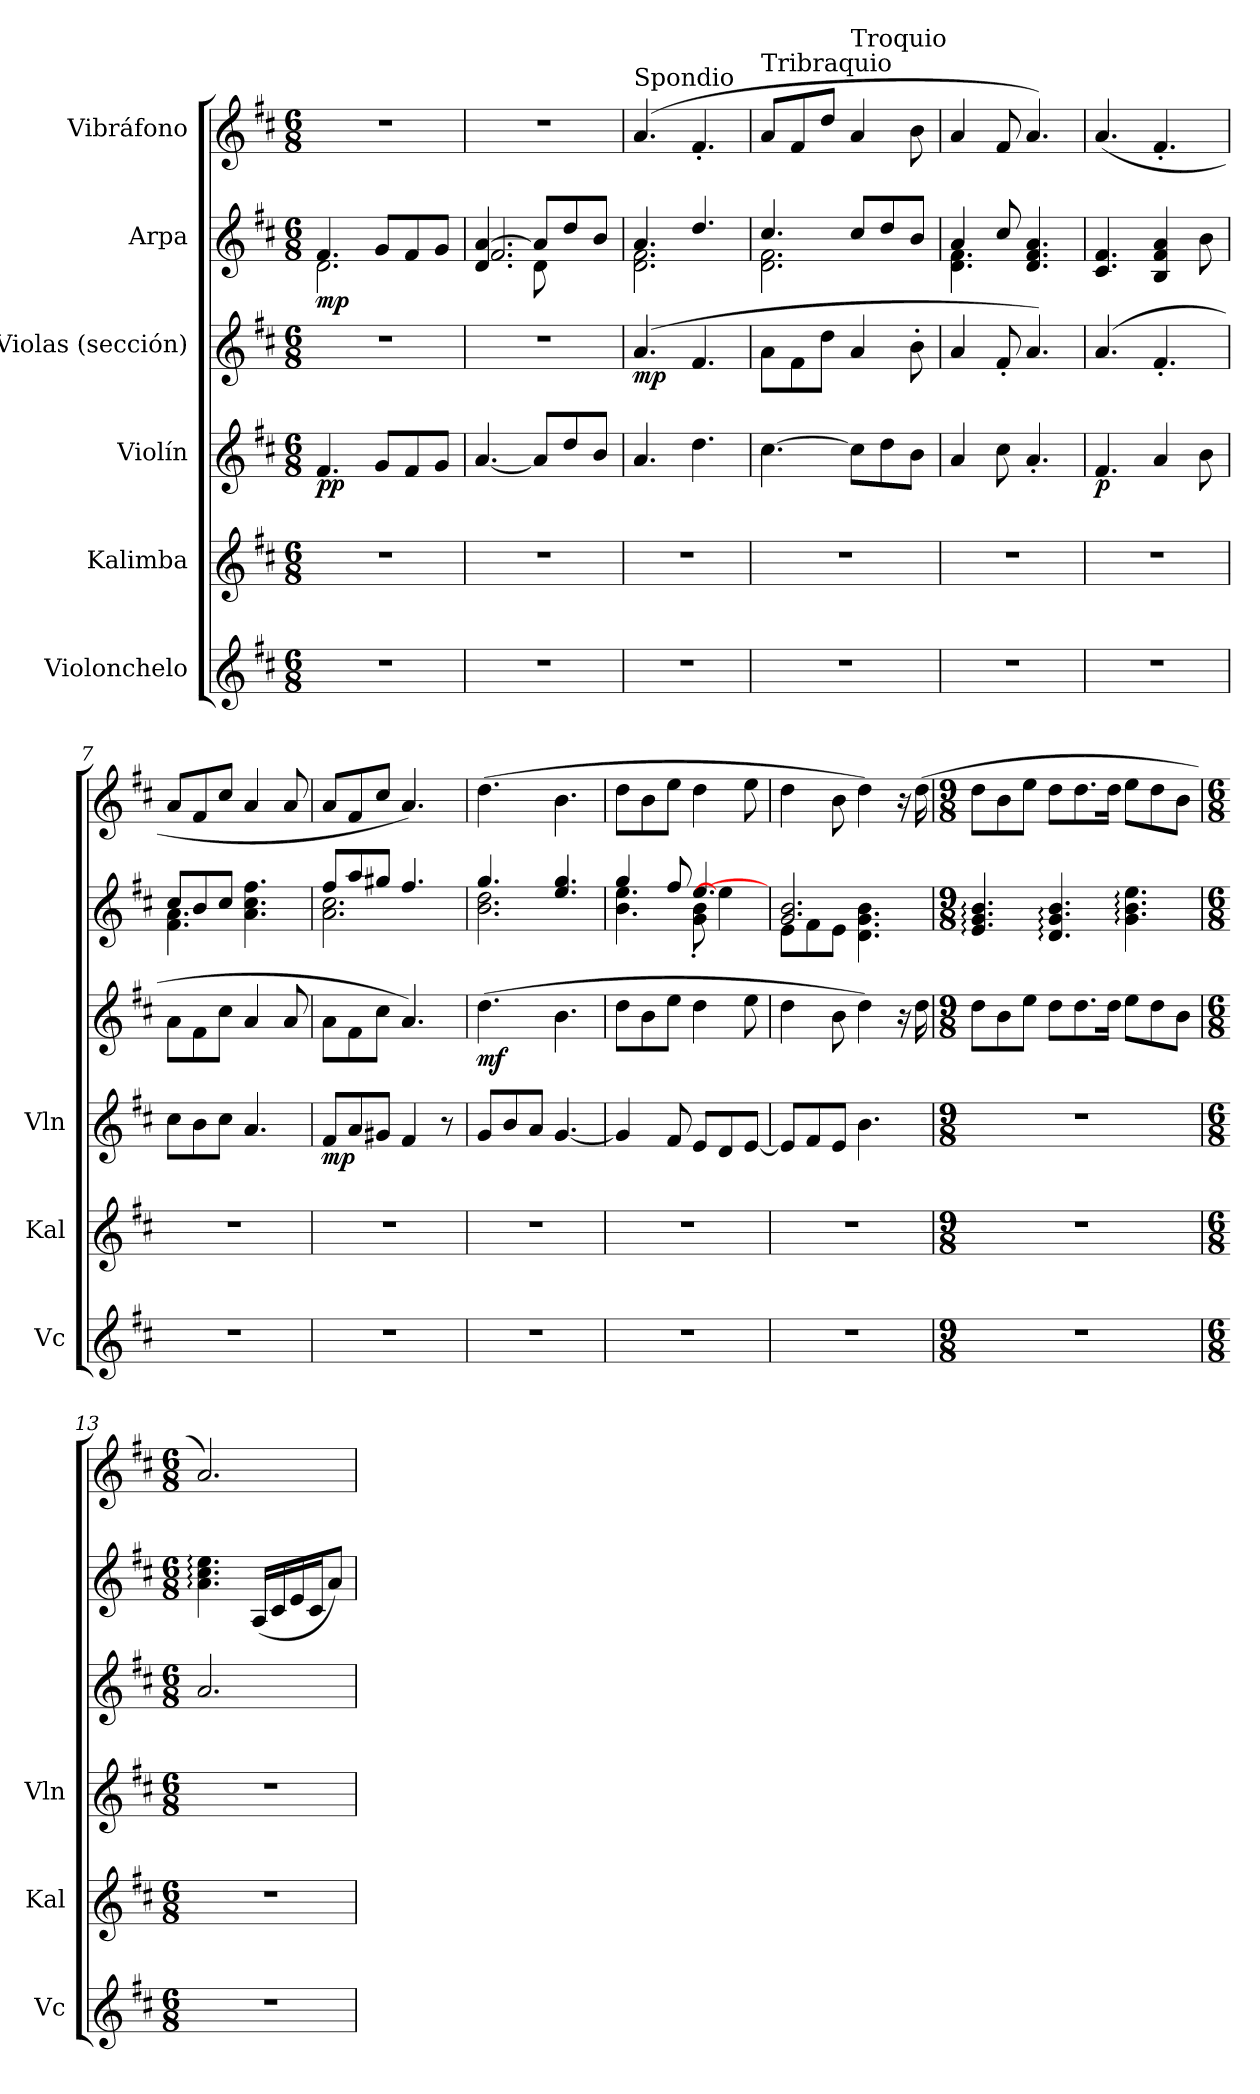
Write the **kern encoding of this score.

**kern	**kern	**kern	**dynam	**kern	**dynam	**kern	**dynam	**kern
*part6	*part5	*part4	*part4	*part3	*part3	*part2	*part2	*part1
*staff6	*staff5	*staff4	*staff4	*staff3	*staff3	*staff2	*staff2	*staff1
*I"Violonchelo	*I"Kalimba	*I"Violín	*	*I"Violas (sección)	*	*I"Arpa	*	*I"Vibráfono
*I'Vc	*I'Kal	*I'Vln	*	*	*	*	*	*
*stria5	*stria5	*stria5	*	*stria5	*	*stria5	*	*
*clefG2	*clefG2	*clefG2	*	*clefG2	*	*clefG2	*	*clefG2
*k[f#c#]	*k[f#c#]	*k[f#c#]	*	*k[f#c#]	*	*k[f#c#]	*	*k[f#c#]
*M6/8	*M6/8	*M6/8	*	*M6/8	*	*M6/8	*	*M6/8
*MM90	*MM90	*MM90	*	*MM90	*	*MM90	*	*MM90
=1	=1	=1	=1	=1	=1	=1	=1	=1
*	*	*	*	*	*	*^	*	*
2.r	2.r	4.f#	pp	2.r	.	4.f#	2.d	mp	2.r
.	.	8g/L	.	.	.	8g/L	.	.	.
.	.	8f#/	.	.	.	8f#/	.	.	.
.	.	8g/J	.	.	.	8g/J	.	.	.
=2	=2	=2	=2	=2	=2	=2	=2	=2	=2
*	*	*	*	*	*	*	*^	*	*
2.r	2.r	[4.a	.	2.r	.	4.d [4.a	4.ryy	2.f#	.	2.r
.	.	8a/L]	.	.	.	8a/L]	8d	.	.	.
.	.	8dd/	.	.	.	8dd/	4ryy	.	.	.
.	.	8b/J	.	.	.	8b/J	.	.	.	.
*	*	*	*	*	*	*	*v	*v	*	*
=3	=3	=3	=3	=3	=3	=3	=3	=3	=3
!	!	!	!	!	!	!	!	!	!LO:TX:a:t=Spondio
!	!	!	!	!	!LO:DY:b	!	!	!	!
2.r	2.r	4.a/	.	(>4.a/	mp	4.a/	2.d\ 2.f#\	.	(>4.a/
.	.	4.dd\	.	4.f#/	.	4.dd/	.	.	4.f#'/
=4	=4	=4	=4	=4	=4	=4	=4	=4	=4
!	!	!	!	!	!	!	!	!	!LO:TX:a:t=Tribraquio
2.r	2.r	[4.cc#\	.	8a\L	.	4.cc#/	2.d\ 2.f#\	.	8a/L
.	.	.	.	8f#\	.	.	.	.	8f#/
.	.	.	.	8dd\J	.	.	.	.	8dd/J
!	!	!	!	!	!	!	!	!	!LO:TX:a:t=Troquio
.	.	8cc#\L]	.	4a/	.	8cc#/L	.	.	4a/
.	.	8dd\	.	.	.	8dd/	.	.	.
.	.	8b\J	.	8b'\	.	8b/J	.	.	8b\
=5	=5	=5	=5	=5	=5	=5	=5	=5	=5
2.r	2.r	4a/	.	4a/	.	4a/	4.d\ 4.f#\	.	4a/
.	.	8cc#\	.	8f#'/	.	8cc#/	.	.	8f#/
.	.	4.a'/	.	4.a/)	.	4.d/ 4.f#/ 4.a/	4.ryy	.	4.a/)
=6	=6	=6	=6	=6	=6	=6	=6	=6	=6
!	!	!	!LO:DY:b	!	!	!	!	!	!
*	*	*	*	*	*	*v	*v	*	*
2.r	2.r	4.f#/	p	(>4.a/	.	4.c#/ 4.f#/	.	(<4.a/
.	.	4a/	.	4.f#'/	.	4B/ 4f#/ 4a/	.	4.f#'/
.	.	8b\	.	.	.	8b\	.	.
!!LO:LB:g=z
=7	=7	=7	=7	=7	=7	=7	=7	=7
*	*	*	*	*	*	*^	*	*
2.r	2.r	8cc#\L	.	8a\L	.	8cc#/L	4.f#\ 4.a\	.	8a/L
.	.	8b\	.	8f#\	.	8b/	.	.	8f#/
.	.	8cc#\J	.	8cc#\J	.	8cc#/J	.	.	8cc#/J
.	.	4.a/	.	4a/	.	4.a\ 4.cc#\ 4.ff#\	4.ryy	.	4a/
.	.	.	.	8a/	.	.	.	.	8a/
=8	=8	=8	=8	=8	=8	=8	=8	=8	=8
!	!	!	!LO:DY:b	!	!	!	!	!	!
2.r	2.r	8f#/L	mp	8a\L	.	8ff#/L	2.a\ 2.cc#\	.	8a/L
.	.	8a/	.	8f#\	.	8aa/	.	.	8f#/
.	.	8g#X/J	.	8cc#\J	.	8gg#X/J	.	.	8cc#/J
.	.	4f#/	.	4.a/)	.	4.ff#/	.	.	4.a/)
.	.	8r	.	.	.	.	.	.	.
=9	=9	=9	=9	=9	=9	=9	=9	=9	=9
!	!	!	!	!	!LO:DY:b	!	!	!	!
2.r	2.r	8g/L	.	(>4.dd\	mf	4.gg/	2.b\ 2.dd\	.	(>4.dd\
.	.	8b/	.	.	.	.	.	.	.
.	.	8a/J	.	.	.	.	.	.	.
.	.	[4.g/	.	4.b\	.	4.ee/ 4.gg/	.	.	4.b\
=10	=10	=10	=10	=10	=10	=10	=10	=10	=10
2.r	2.r	4g/]	.	8dd\L	.	4gg/	4.b\ 4.ee\	.	8dd\L
.	.	.	.	8b\	.	.	.	.	8b\
.	.	8f#/	.	8ee\J	.	8ff#/	.	.	8ee\J
.	.	8e/L	.	4dd\	.	[4.ee/	8g\' 8b\'	.	4dd\
.	.	8d/	.	.	.	.	4ee\]	.	.
.	.	[8e/J	.	8ee\	.	.	.	.	8ee\
=11	=11	=11	=11	=11	=11	=11	=11	=11	=11
2.r	2.r	8e/L]	.	4dd\	.	2.g/ 2.b/	8e\L	.	4dd\
.	.	8f#/	.	.	.	.	8f#\	.	.
.	.	8e/J	.	8b\	.	.	8e\J	.	8b\
.	.	4.b\	.	4dd\)	.	.	4.d\ 4.g\ 4.b\	.	4dd\)
.	.	.	.	16r	.	.	.	.	16r
.	.	.	.	16dd\	.	.	.	.	(>16dd\
*	*	*	*	*	*	*v	*v	*	*
!!LO:LB:g=z
=12	=12	=12	=12	=12	=12	=12	=12	=12
*M9/8	*M9/8	*M9/8	*	*M9/8	*	*M9/8	*	*M9/8
8%9r	8%9r	8%9r	.	8dd\L	.	4.e/: 4.g/: 4.b/:	.	8dd\L
.	.	.	.	8b\	.	.	.	8b\
.	.	.	.	8ee\J	.	.	.	8ee\J
.	.	.	.	8dd\L	.	4.d/: 4.g/: 4.b/:	.	8dd\L
.	.	.	.	8.dd\	.	.	.	8.dd\
.	.	.	.	16dd\Jk	.	.	.	16dd\Jk
.	.	.	.	8ee\L	.	4.g\: 4.b\: 4.ee\:	.	8ee\L
.	.	.	.	8dd\	.	.	.	8dd\
.	.	.	.	8b\J	.	.	.	8b\J
=13	=13	=13	=13	=13	=13	=13	=13	=13
*M6/8	*M6/8	*M6/8	*	*M6/8	*	*M6/8	*	*M6/8
2.r	2.r	2.r	.	2.a/	.	4.a\: 4.cc#\: 4.ee\:	.	2.a/)
.	.	.	.	.	.	(<16A/LL	.	.
.	.	.	.	.	.	16c#/	.	.
.	.	.	.	.	.	16e/	.	.
.	.	.	.	.	.	16c#/J	.	.
.	.	.	.	.	.	8a/J)	.	.
=	=	=	=	=	=	=	=	=
*-	*-	*-	*-	*-	*-	*-	*-	*-
